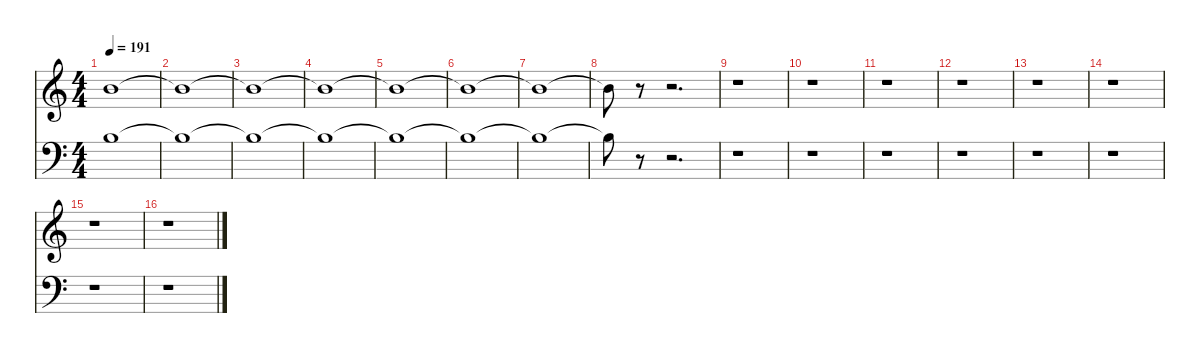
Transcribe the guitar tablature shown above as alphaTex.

\defaultSystemsLayout 4
\hideDynamics
\bracketExtendMode nobrackets
\singleTrackTrackNamePolicy hidden
\multiTrackTrackNamePolicy hidden
\firstSystemTrackNameMode fullname
\firstSystemTrackNameOrientation horizontal
\otherSystemsTrackNameOrientation horizontal
\track ("Organs" "org.") {defaultSystemsLayout 4 instrument rockorgan}
\staff {score}
\tuning (E4 B3 G3 D3 A2 E2 B1)
\ts (4 4)
\tempo 191
\clef g2
\ks c
12.2{t}.1{dy f beam Down} |
12.2{t}.1{beam Down} |
12.2{t}.1{beam Down} |
12.2{t}.1{beam Down} |
12.2{t}.1{beam Down} |
12.2{t}.1{beam Down} |
12.2{t}.1{beam Down} |
12.2{t}.8{beam Down} r.8{beam Down} r.2{d beam Down} |
r.1{beam Down} |
r.1{beam Down} |
r.1{beam Down} |
r.1{beam Down} |
r.1{beam Down} |
r.1{beam Down} |
r.1{beam Down} |
r.1{beam Down}
\staff {score}
\tuning (E4 B3 G3 D3 A2 E2 B1)
\clef f4
\ottava regular
\simile none
\ks c
0.2{t}.1{dy f beam Down} |
0.2{t}.1{beam Down} |
0.2{t}.1{beam Down} |
0.2{t}.1{beam Down} |
0.2{t}.1{beam Down} |
0.2{t}.1{beam Down} |
0.2{t}.1{beam Down} |
0.2{t}.8{beam Down} r.8{beam Down} r.2{d beam Down} |
r.1{beam Down} |
r.1{beam Down} |
r.1{beam Down} |
r.1{beam Down} |
r.1{beam Down} |
r.1{beam Down} |
r.1{beam Down} |
r.1{beam Down}
